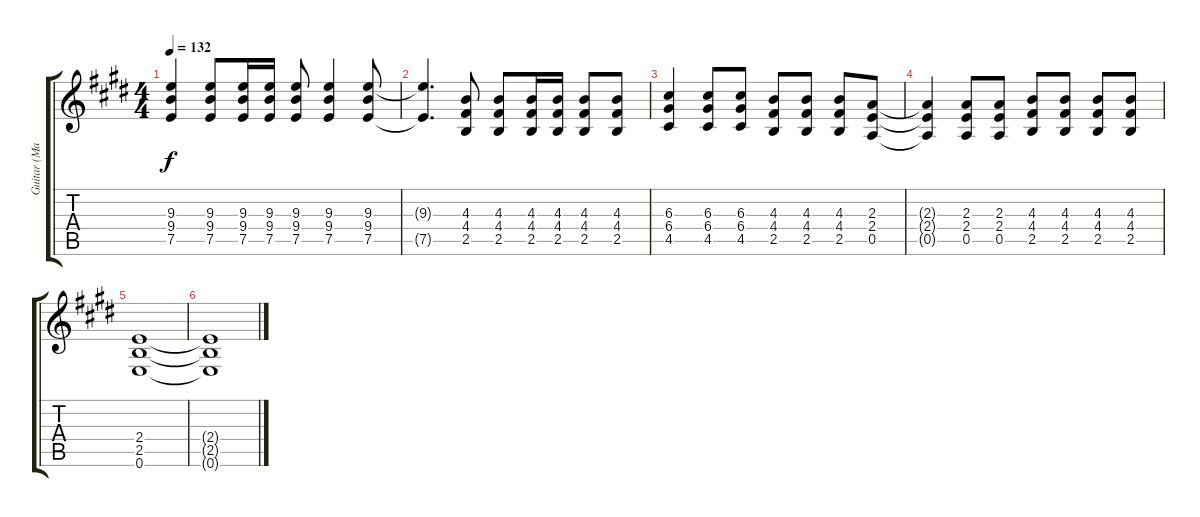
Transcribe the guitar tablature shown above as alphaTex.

\track ("Guitar (Matt Skiba)" "Guitar (Ma") {instrument overdrivenguitar}
\staff {score tabs}
\tuning (E4 B3 G3 D3 A2 E2) {hide}
\ts (4 4)
\tempo 132
\clef g2
\ks e
(9.3 9.4 7.5).4{dy f} (9.3 9.4 7.5).8 (9.3 9.4 7.5).16 (9.3 9.4 7.5).16 (9.3 9.4 7.5).8 (9.3 9.4 7.5).4 (9.3 9.4 7.5).8 |
(9.3{t} 7.5{t}).4{d} (4.3 4.4 2.5).8 (4.3 4.4 2.5).8 (4.3 4.4 2.5).16 (4.3 4.4 2.5).16 (4.3 4.4 2.5).8 (4.3 4.4 2.5).8 |
(6.3 6.4 4.5).4 (6.3 6.4 4.5).8 (6.3 6.4 4.5).8 (4.3 4.4 2.5).8 (4.3 4.4 2.5).8 (4.3 4.4 2.5).8 (2.3 2.4 0.5).8 |
(2.3{t} 2.4{t} 0.5{t}).4 (2.3 2.4 0.5).8 (2.3 2.4 0.5).8 (4.3 4.4 2.5).8 (4.3 4.4 2.5).8 (4.3 4.4 2.5).8 (4.3 4.4 2.5).8 |
(2.4 2.5 0.6).1 |
(2.4{t} 2.5{t} 0.6{t}).1
